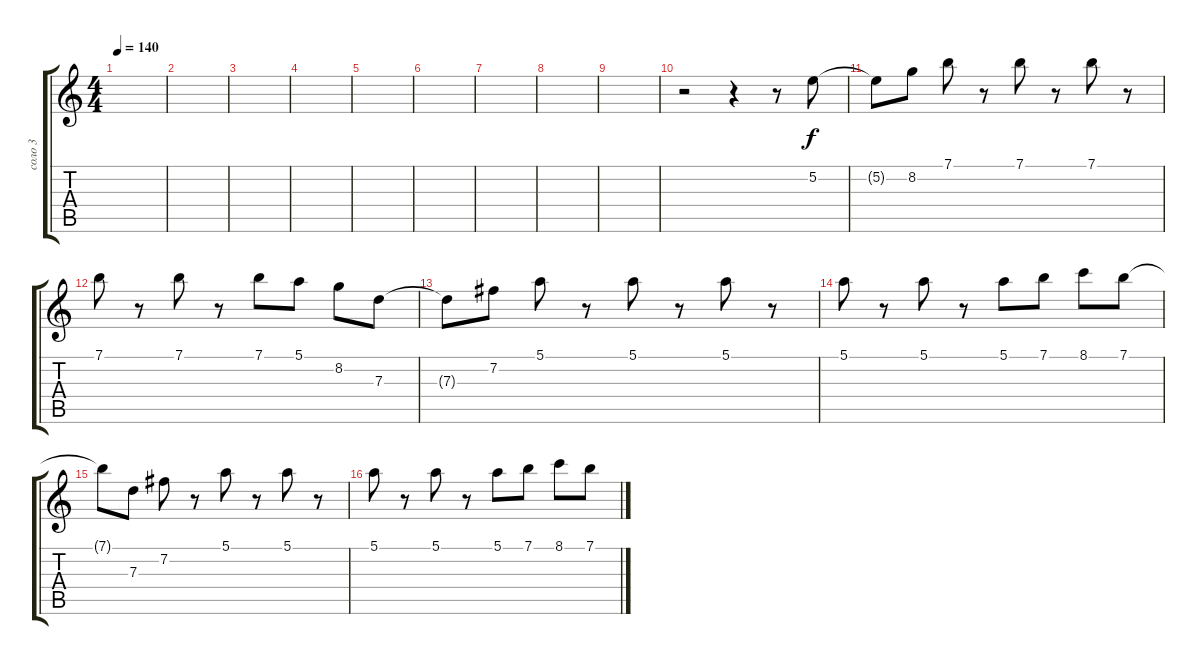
\track ("соло 3" "соло 3") {instrument overdrivenguitar}
\staff {score tabs}
\tuning (E4 B3 G3 D3 A2 E2) {hide}
\ts (4 4)
\tempo 140
\clef g2
\ks c
|
|
|
|
|
|
|
|
|
r.2 r.4 r.8 5.2.8{volume 8} |
5.2{t}.8 8.2.8 7.1.8 r.8 7.1.8 r.8 7.1.8 r.8 |
7.1.8 r.8 7.1.8 r.8 7.1.8 5.1.8 8.2.8 7.3.8 |
7.3{t}.8 7.2.8 5.1.8 r.8 5.1.8 r.8 5.1.8 r.8 |
5.1.8 r.8 5.1.8 r.8 5.1.8 7.1.8 8.1.8 7.1.8 |
7.1{t}.8 7.3.8 7.2.8 r.8 5.1.8 r.8 5.1.8 r.8 |
5.1.8 r.8 5.1.8 r.8 5.1.8 7.1.8 8.1.8 7.1.8
